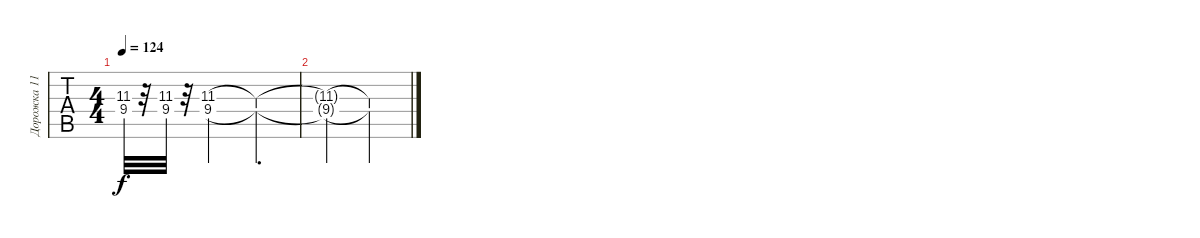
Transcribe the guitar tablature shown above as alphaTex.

\track ("Дорожка 11" "Дорожка 11") {instrument trombone}
\staff {tabs}
\tuning (D4 A3 F3 C3 G2 D2) {hide}
\ts (4 4)
\tempo 124
\clef g2
\ks c
(11.3 9.4).32{dy f volume 16} r.32 (11.3 9.4).32 r.32 (11.3 9.4).2 (11.3{t} 9.4{t}).4{d volume 0} |
(11.3{t} 9.4{t}).2 (11.3{t} 9.4{t}).2
